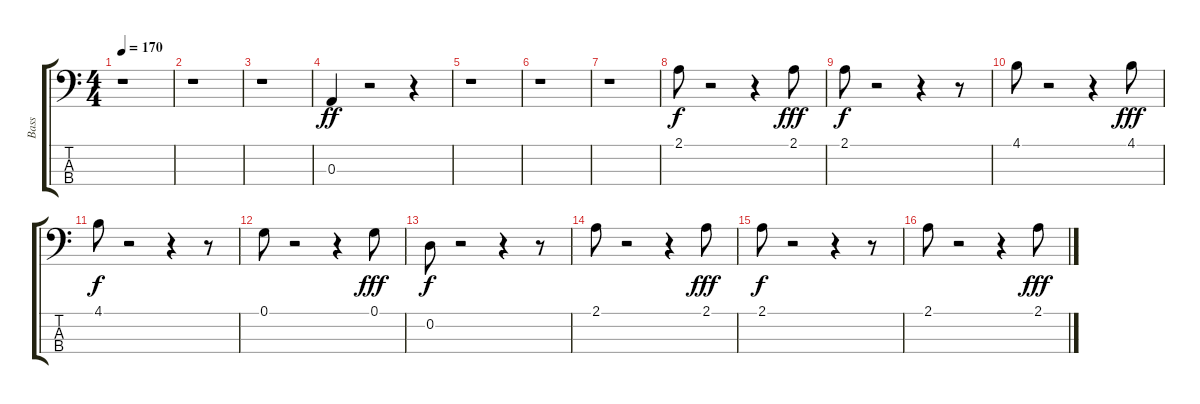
\track ("Bass" "Bass") {instrument electricbassfinger}
\staff {score tabs}
\tuning (G2 D2 A1 E1) {hide}
\ts (4 4)
\tempo 170
\clef f4
\ks c
r.1{dy ff instrument electricbassfinger} |
r.1 |
r.1 |
0.3.4 r.2 r.4 |
r.1 |
r.1 |
r.1 |
2.1.8{dy f} r.2 r.4 2.1.8{dy fff} |
2.1.8{dy f} r.2 r.4 r.8 |
4.1.8 r.2 r.4 4.1.8{dy fff} |
4.1.8{dy f} r.2 r.4 r.8 |
0.1.8 r.2 r.4 0.1.8{dy fff} |
0.2.8{dy f} r.2 r.4 r.8 |
2.1.8 r.2 r.4 2.1.8{dy fff} |
2.1.8{dy f} r.2 r.4 r.8 |
2.1.8 r.2 r.4 2.1.8{dy fff}
